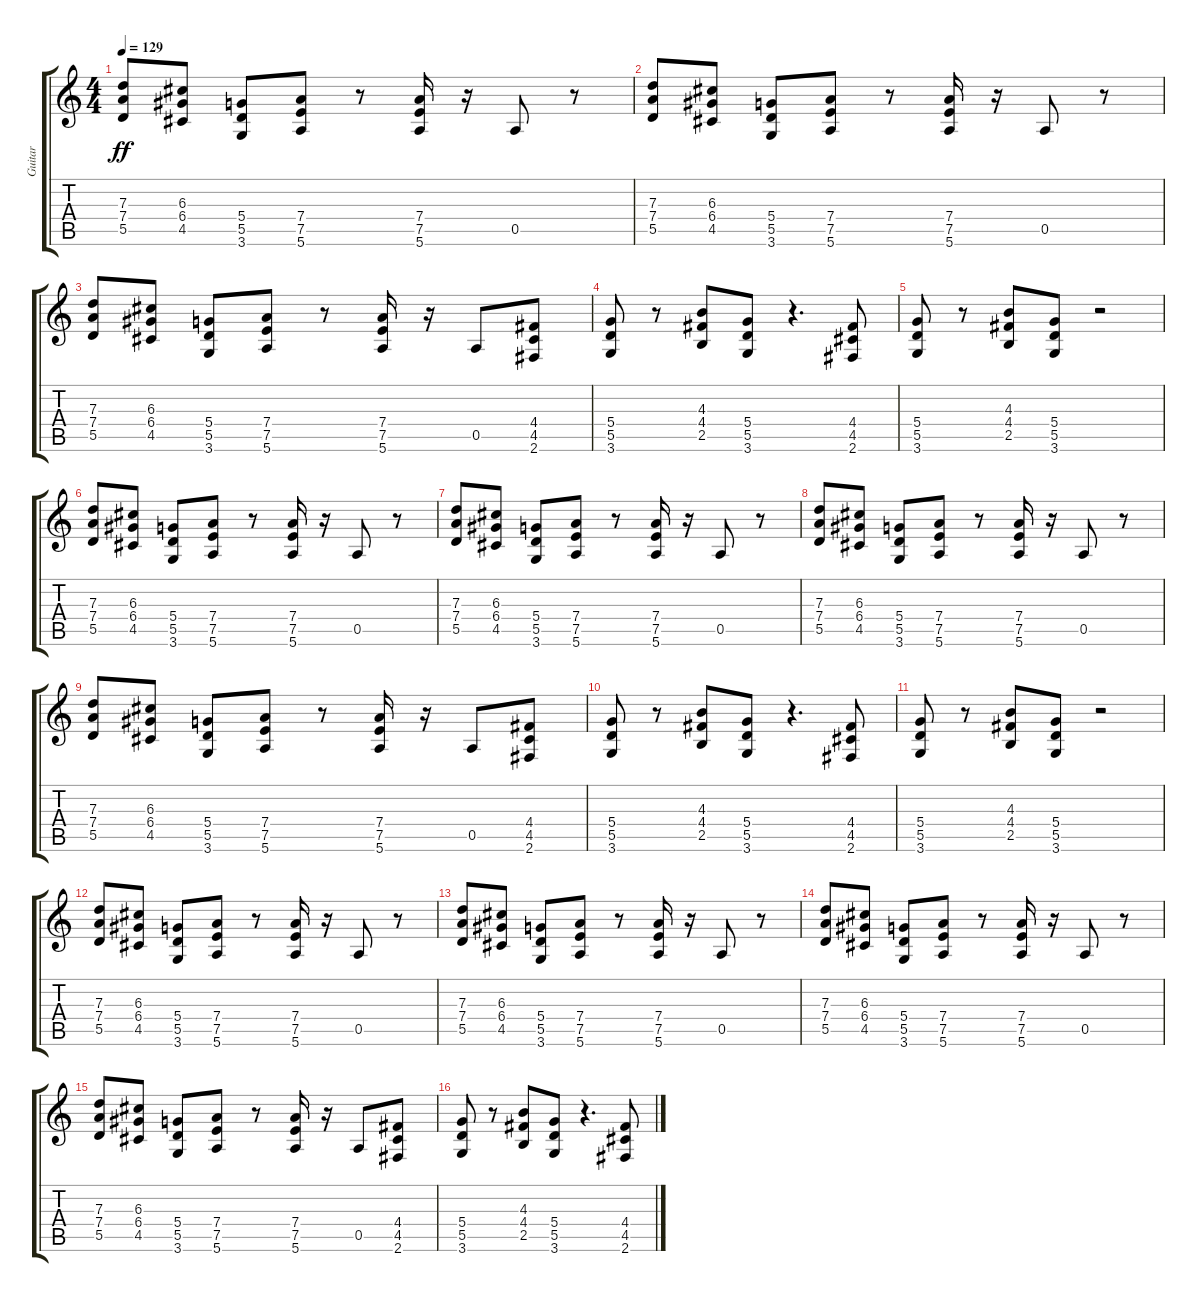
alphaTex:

\track ("Guitar" "Guitar") {instrument overdrivenguitar}
\staff {score tabs}
\tuning (E4 B3 G3 D3 A2 E2) {hide}
\ts (4 4)
\tempo 129
\clef g2
\ks c
(7.3 7.4 5.5).8{dy ff} (6.3 6.4 4.5).8 (5.4 5.5 3.6).8 (7.4 7.5 5.6).8 r.8 (7.4 7.5 5.6).16 r.16 0.5.8 r.8 |
(7.3 7.4 5.5).8 (6.3 6.4 4.5).8 (5.4 5.5 3.6).8 (7.4 7.5 5.6).8 r.8 (7.4 7.5 5.6).16 r.16 0.5.8 r.8 |
(7.3 7.4 5.5).8 (6.3 6.4 4.5).8 (5.4 5.5 3.6).8 (7.4 7.5 5.6).8 r.8 (7.4 7.5 5.6).16 r.16 0.5.8 (4.4 4.5 2.6).8 |
(5.4 5.5 3.6).8 r.8 (4.3 4.4 2.5).8 (5.4 5.5 3.6).8 r.4{d} (4.4 4.5 2.6).8 |
(5.4 5.5 3.6).8 r.8 (4.3 4.4 2.5).8 (5.4 5.5 3.6).8 r.2 |
(7.3 7.4 5.5).8 (6.3 6.4 4.5).8 (5.4 5.5 3.6).8 (7.4 7.5 5.6).8 r.8 (7.4 7.5 5.6).16 r.16 0.5.8 r.8 |
(7.3 7.4 5.5).8 (6.3 6.4 4.5).8 (5.4 5.5 3.6).8 (7.4 7.5 5.6).8 r.8 (7.4 7.5 5.6).16 r.16 0.5.8 r.8 |
(7.3 7.4 5.5).8 (6.3 6.4 4.5).8 (5.4 5.5 3.6).8 (7.4 7.5 5.6).8 r.8 (7.4 7.5 5.6).16 r.16 0.5.8 r.8 |
(7.3 7.4 5.5).8 (6.3 6.4 4.5).8 (5.4 5.5 3.6).8 (7.4 7.5 5.6).8 r.8 (7.4 7.5 5.6).16 r.16 0.5.8 (4.4 4.5 2.6).8 |
(5.4 5.5 3.6).8 r.8 (4.3 4.4 2.5).8 (5.4 5.5 3.6).8 r.4{d} (4.4 4.5 2.6).8 |
(5.4 5.5 3.6).8 r.8 (4.3 4.4 2.5).8 (5.4 5.5 3.6).8 r.2 |
(7.3 7.4 5.5).8 (6.3 6.4 4.5).8 (5.4 5.5 3.6).8 (7.4 7.5 5.6).8 r.8 (7.4 7.5 5.6).16 r.16 0.5.8 r.8 |
(7.3 7.4 5.5).8 (6.3 6.4 4.5).8 (5.4 5.5 3.6).8 (7.4 7.5 5.6).8 r.8 (7.4 7.5 5.6).16 r.16 0.5.8 r.8 |
(7.3 7.4 5.5).8 (6.3 6.4 4.5).8 (5.4 5.5 3.6).8 (7.4 7.5 5.6).8 r.8 (7.4 7.5 5.6).16 r.16 0.5.8 r.8 |
(7.3 7.4 5.5).8 (6.3 6.4 4.5).8 (5.4 5.5 3.6).8 (7.4 7.5 5.6).8 r.8 (7.4 7.5 5.6).16 r.16 0.5.8 (4.4 4.5 2.6).8 |
(5.4 5.5 3.6).8 r.8 (4.3 4.4 2.5).8 (5.4 5.5 3.6).8 r.4{d} (4.4 4.5 2.6).8
